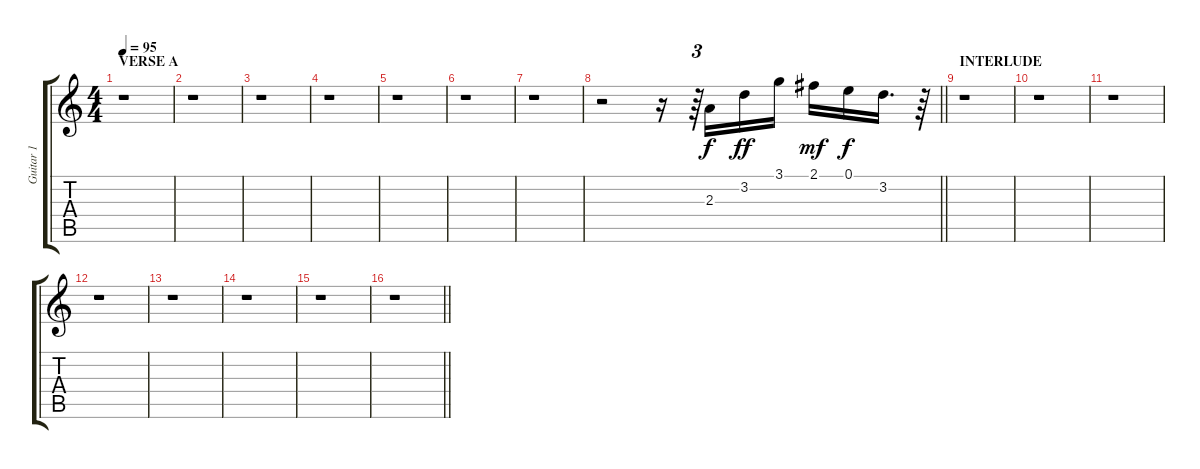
\track ("Guitar 1" "Guitar 1") {instrument acousticguitarnylon}
\staff {score tabs}
\tuning (E4 B3 G3 D3 A2 E2) {hide}
\ts (4 4)
\section ("" "VERSE A")
\tempo 95
\clef g2
\ks c
r.1{dy f} |
r.1 |
r.1 |
r.1 |
r.1 |
r.1 |
r.1 |
\barLineRight lightlight
r.2 r.16 r.64{tu (3 2)} 2.3.16 3.2.16{dy ff} 3.1.16 2.1.16{dy mf} 0.1.16{dy f} 3.2.16{d} r.64 |
\section ("" "INTERLUDE")
r.1 |
r.1 |
r.1 |
r.1 |
r.1 |
r.1 |
r.1 |
\barLineRight lightlight
r.1
